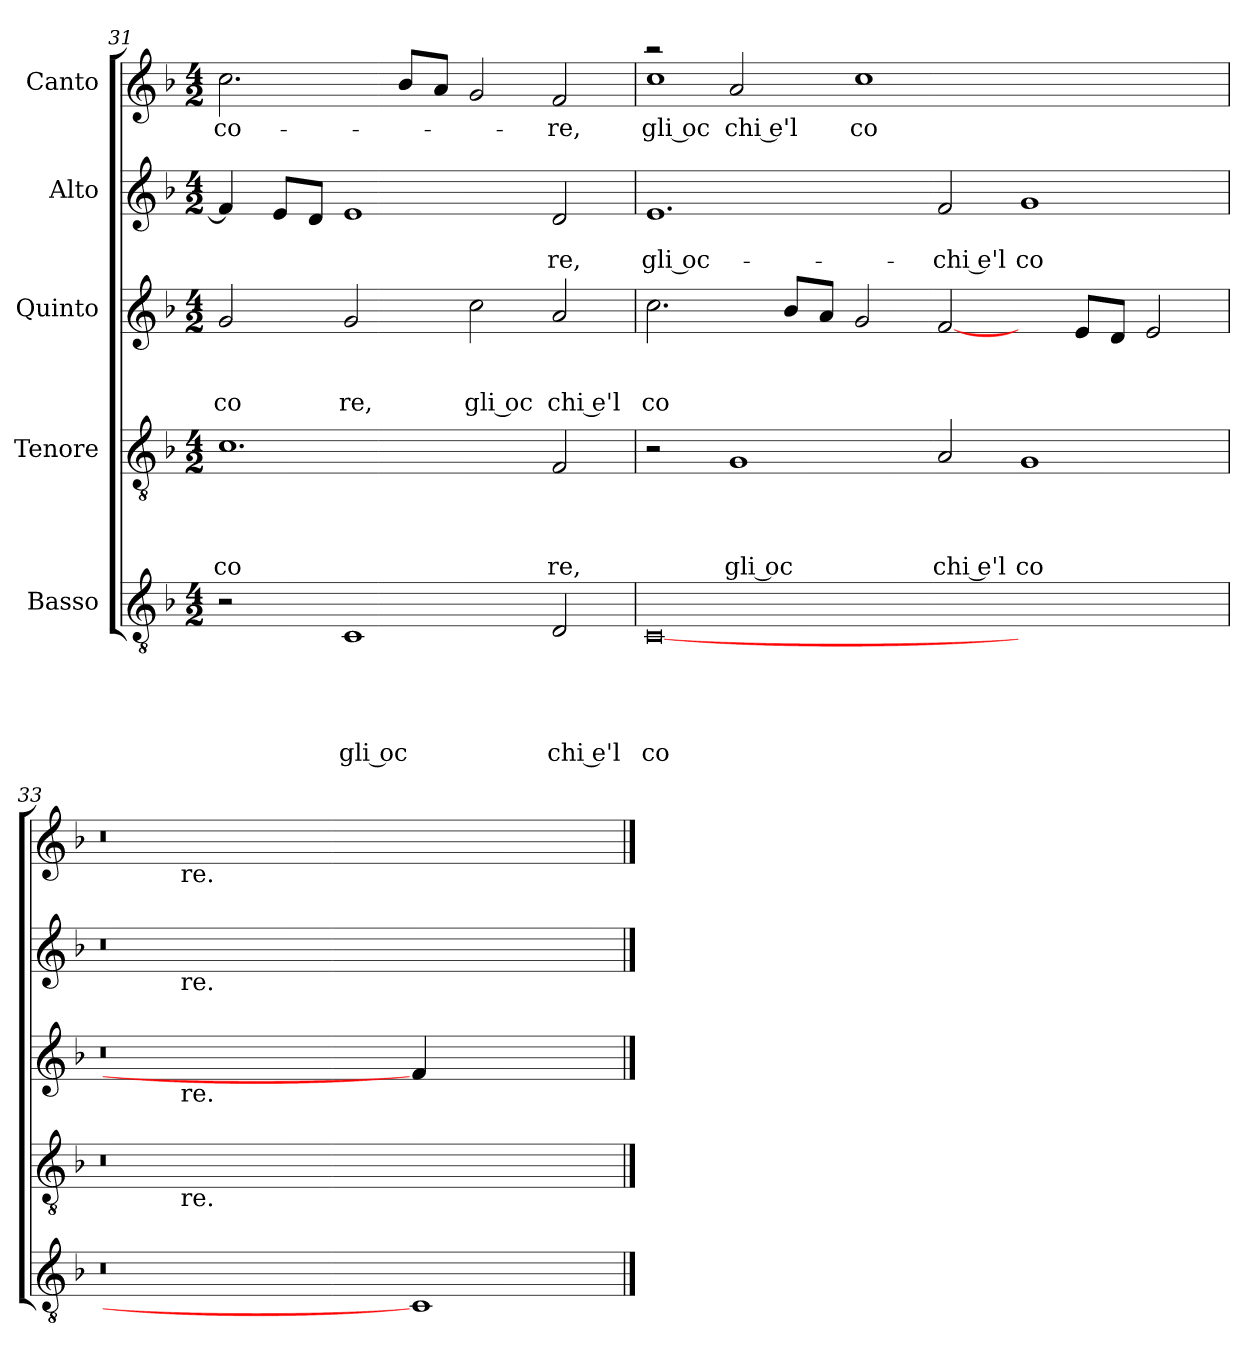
**kern	**text	**text	**text	**text	**text	**kern	**text	**text	**text	**text	**kern	**text	**text	**text	**kern	**text	**text	**kern	**text
*part5	*part5	*part5	*part5	*part5	*part5	*part4	*part4	*part4	*part4	*part4	*part3	*part3	*part3	*part3	*part2	*part2	*part2	*part1	*part1
*staff5	*staff5	*staff5	*staff5	*staff5	*staff5	*staff4	*staff4	*staff4	*staff4	*staff4	*staff3	*staff3	*staff3	*staff3	*staff2	*staff2	*staff2	*staff1	*staff1
*I"Basso	*	*	*	*	*	*I"Tenore	*	*	*	*	*I"Quinto	*	*	*	*I"Alto	*	*	*I"Canto	*
*clefGv2	*	*	*	*	*	*clefGv2	*	*	*	*	*clefG2	*	*	*	*clefG2	*	*	*clefG2	*
*k[b-]	*	*	*	*	*	*k[b-]	*	*	*	*	*k[b-]	*	*	*	*k[b-]	*	*	*k[b-]	*
*F:	*	*	*	*	*	*F:	*	*	*	*	*F:	*	*	*	*F:	*	*	*F:	*
*M4/2	*	*	*	*	*	*M4/2	*	*	*	*	*M4/2	*	*	*	*M4/2	*	*	*M4/2	*
=31	=31	=31	=31	=31	=31	=31	=31	=31	=31	=31	=31	=31	=31	=31	=31	=31	=31	=31	=31
!	!	!	!	!	!	!	!	!	!	!LO:LY:b	!	!	!	!LO:LY:b	!	!	!	!	!LO:LY:b
2r	.	.	.	.	.	1.c	.	.	.	co	2g/	.	.	co	4f/]	.	.	2.cc\	co-
.	.	.	.	.	.	.	.	.	.	.	.	.	.	.	8e/L	.	.	.	.
.	.	.	.	.	.	.	.	.	.	.	.	.	.	.	8d/J	.	.	.	.
!	!	!	!	!	!LO:LY:b:rj	!	!	!	!	!	!	!	!	!LO:LY:b	!	!	!	!	!
1C	.	.	.	.	gli oc	.	.	.	.	.	2g/	.	.	re,	1e	.	.	.	.
.	.	.	.	.	.	.	.	.	.	.	.	.	.	.	.	.	.	8b-/L	.
.	.	.	.	.	.	.	.	.	.	.	.	.	.	.	.	.	.	8a/J	.
!	!	!	!	!	!	!	!	!	!	!	!	!	!	!LO:LY:b:rj	!	!	!	!	!
.	.	.	.	.	.	.	.	.	.	.	2cc\	.	.	gli oc	.	.	.	2g/	.
!	!	!	!	!	!LO:LY:b:rj	!	!	!	!	!LO:LY:b	!	!	!	!LO:LY:b:rj	!	!	!LO:LY:b	!	!LO:LY:b
2D/	.	.	.	.	chi e'l	2F/	.	.	.	re,	2a/	.	.	chi e'l	2d/	.	-re,	2f/	-re,
=32	=32	=32	=32	=32	=32	=32	=32	=32	=32	=32	=32	=32	=32	=32	=32	=32	=32	=32	=32
!	!	!	!	!	!LO:LY:b	!	!	!	!	!	!	!	!	!LO:LY:b	!	!	!LO:LY:b:rj	!	!LO:LY:b:rj
*	*	*	*	*	*	*	*	*	*	*	*	*	*	*	*	*	*	*^	*
[0C	.	.	.	.	co	2r	.	.	.	.	2.cc\	.	.	co	1.e	.	gli oc-	2raa	1cc	-gli oc-
!	!	!	!	!	!	!	!	!	!	!LO:LY:b:rj	!	!	!	!	!	!	!	!	!	!LO:LY:b:rj
.	.	.	.	.	.	1G	.	.	.	gli oc	.	.	.	.	.	.	.	2a/	.	chi e'l
.	.	.	.	.	.	.	.	.	.	.	8b-/L	.	.	.	.	.	.	.	.	.
.	.	.	.	.	.	.	.	.	.	.	8a/J	.	.	.	.	.	.	.	.	.
!	!	!	!	!	!	!	!	!	!	!	!	!	!	!	!	!	!	!	!	!LO:LY:b
.	.	.	.	.	.	.	.	.	.	.	2g/	.	.	.	.	.	.	1cc	1ryy	co-
!	!	!	!	!	!	!	!	!	!	!LO:LY:b:rj	!	!	!	!	!	!	!LO:LY:b:rj	!	!	!
.	.	.	.	.	.	2A/	.	.	.	chi e'l	[2f/	.	.	.	2f/	.	-chi e'l	.	.	.
!	!	!	!	!	!	!	!	!	!	!LO:LY:b	!	!	!	!	!	!	!LO:LY:b	!	!	!
1ryy	.	.	.	.	.	1G	.	.	.	co	4ryy	.	.	.	1g	.	co-	1ryy	1ryy	.
.	.	.	.	.	.	.	.	.	.	.	8e/L	.	.	.	.	.	.	.	.	.
.	.	.	.	.	.	.	.	.	.	.	8d/J	.	.	.	.	.	.	.	.	.
.	.	.	.	.	.	.	.	.	.	.	2e/	.	.	.	.	.	.	.	.	.
=33	=33	=33	=33	=33	=33	=33	=33	=33	=33	=33	=33	=33	=33	=33	=33	=33	=33	=33	=33	=33
*	*	*	*	*	*	*^	*	*	*	*	*^	*	*	*	*^	*	*	*	*	*
0r	.	.	.	.	.	0r	4ryy	.	.	.	.	0r	4ryy	.	.	.	0r	4ryy	.	.	0r	4ryy	.
.	.	.	.	.	.	.	16ryy	.	.	.	.	.	16ryy	.	.	.	.	16ryy	.	.	.	16ryy	.
!	!	!	!	!	!	!	!	!	!	!	!	!	!	!	!	!	!	!	!	!	!	!LO:TX:b:t=re.	!
!	!	!	!	!	!	!	!	!	!	!	!	!	!	!	!	!	!	!LO:TX:b:t=re.	!	!	!	!	!
!	!	!	!	!	!	!	!	!	!	!	!	!	!LO:TX:b:t=re.	!	!	!	!	!	!	!	!	!	!
!	!	!	!	!	!	!	!LO:TX:b:t=re.	!	!	!	!	!	!	!	!	!	!	!	!	!	!	!	!
.	.	.	.	.	.	.	1ryy	.	.	.	.	.	1ryy	.	.	.	.	1ryy	.	.	.	1ryy	.
.	.	.	.	.	.	.	1ryy	.	.	.	.	.	1ryy	.	.	.	.	1ryy	.	.	.	1ryy	.
1C]	.	.	.	.	.	1ryy	.	.	.	.	.	4f/]	.	.	.	.	1ryy	.	.	.	1ryy	.	.
.	.	.	.	.	.	.	.	.	.	.	.	2.ryy	.	.	.	.	.	.	.	.	.	.	.
.	.	.	.	.	.	.	2ryy	.	.	.	.	.	2ryy	.	.	.	.	2ryy	.	.	.	2ryy	.
.	.	.	.	.	.	.	8.ryy	.	.	.	.	.	8.ryy	.	.	.	.	8.ryy	.	.	.	8.ryy	.
*	*	*	*	*	*	*v	*v	*	*	*	*	*	*	*	*	*	*v	*v	*	*	*v	*v	*
*	*	*	*	*	*	*	*	*	*	*	*v	*v	*	*	*	*	*	*	*	*
==	==	==	==	==	==	==	==	==	==	==	==	==	==	==	==	==	==	==	==
*-	*-	*-	*-	*-	*-	*-	*-	*-	*-	*-	*-	*-	*-	*-	*-	*-	*-	*-	*-
